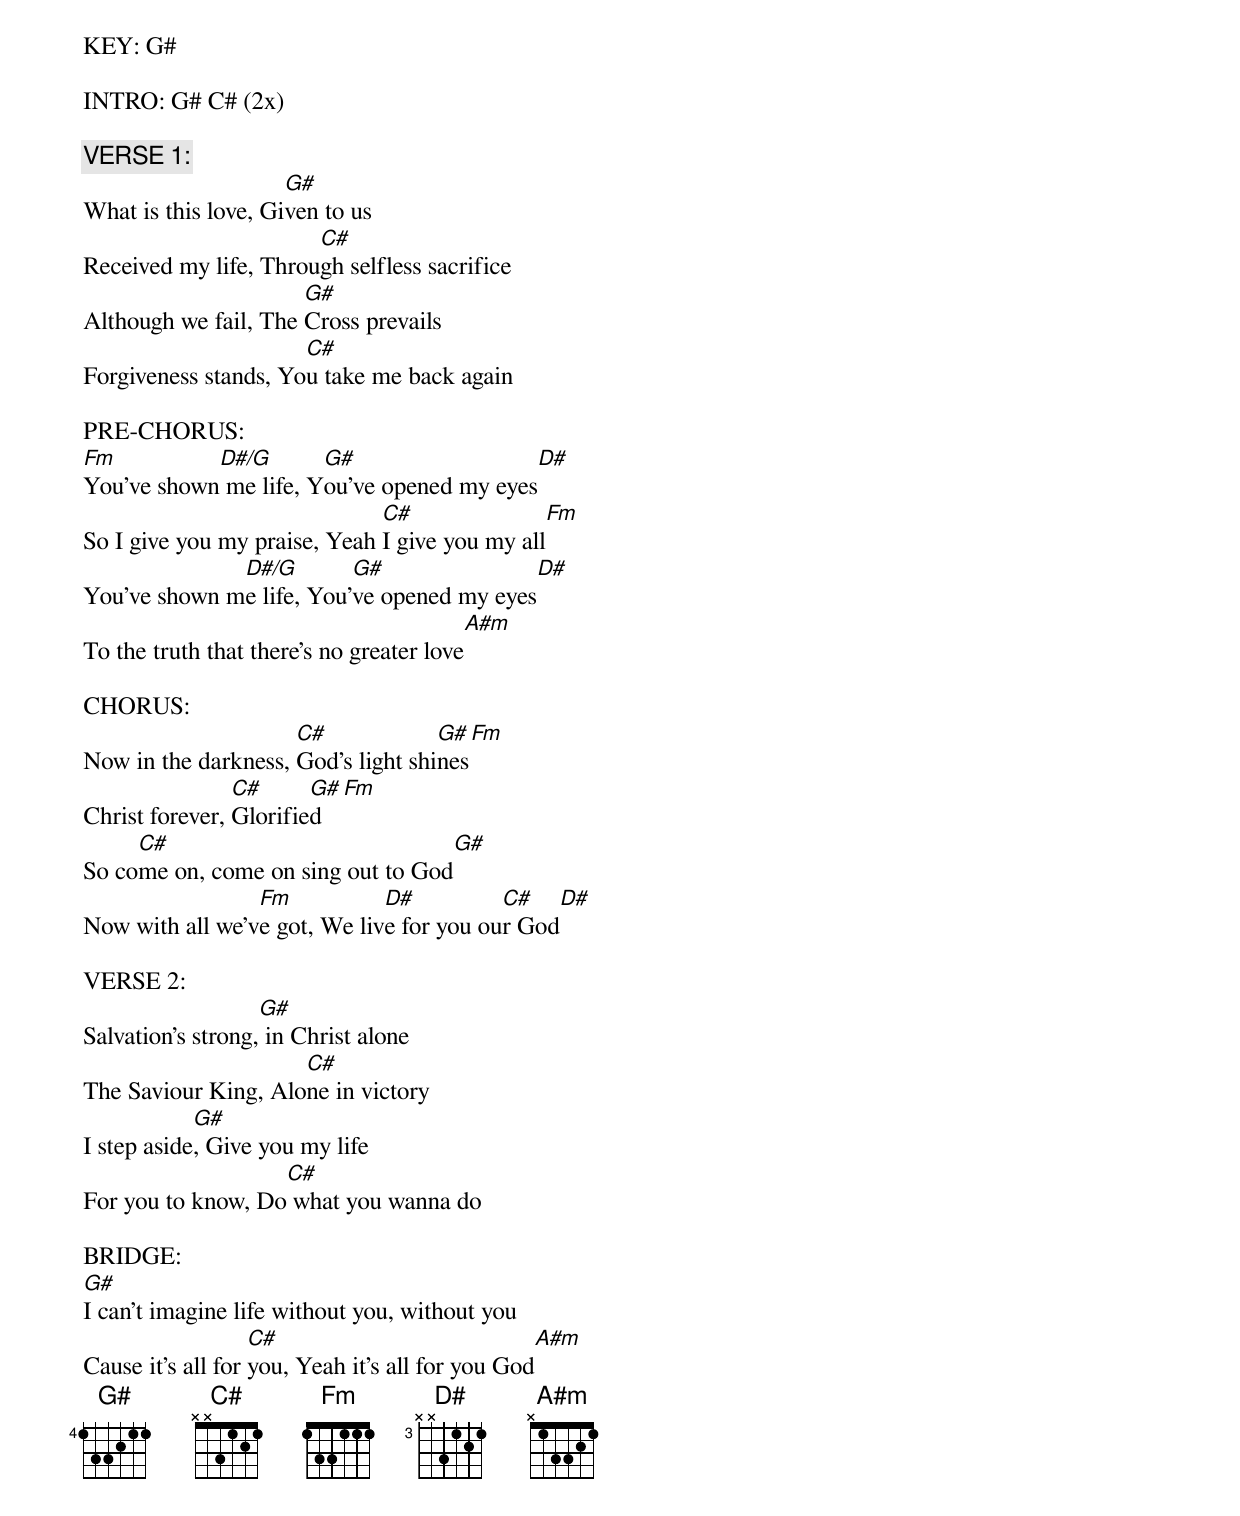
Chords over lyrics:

KEY: G#

INTRO: G# C# (2x)

VERSE 1:
                     G#
What is this love, Given to us
                       C#
Received my life, Through selfless sacrifice
                      G#
Although we fail, The Cross prevails
                      C#
Forgiveness stands, You take me back again

PRE-CHORUS:
Fm          D#/G       G#                                     D#
You've shown me life, You've opened my eyes
                              C#                                           Fm
So I give you my praise, Yeah I give you my all
              D#/G        G#                                      D#
You've shown me life, You've opened my eyes
                                                 A#m
To the truth that there's no greater love

CHORUS:
                     C#             G#                Fm
Now in the darkness, God's light shines
                C#      G#     Fm
Christ forever, Glorified
     C#                             G#
So come on, come on sing out to God
                 Fm           D#          C#                        D#
Now with all we've got, We live for you our God

VERSE 2:
                   G#
Salvation's strong, in Christ alone
                     C#
The Saviour King, Alone in victory
            G#
I step aside, Give you my life
                   C#
For you to know, Do what you wanna do

BRIDGE:
G#
I can't imagine life without you, without you
                   C#                              A#m
Cause it's all for you, Yeah it's all for you God
